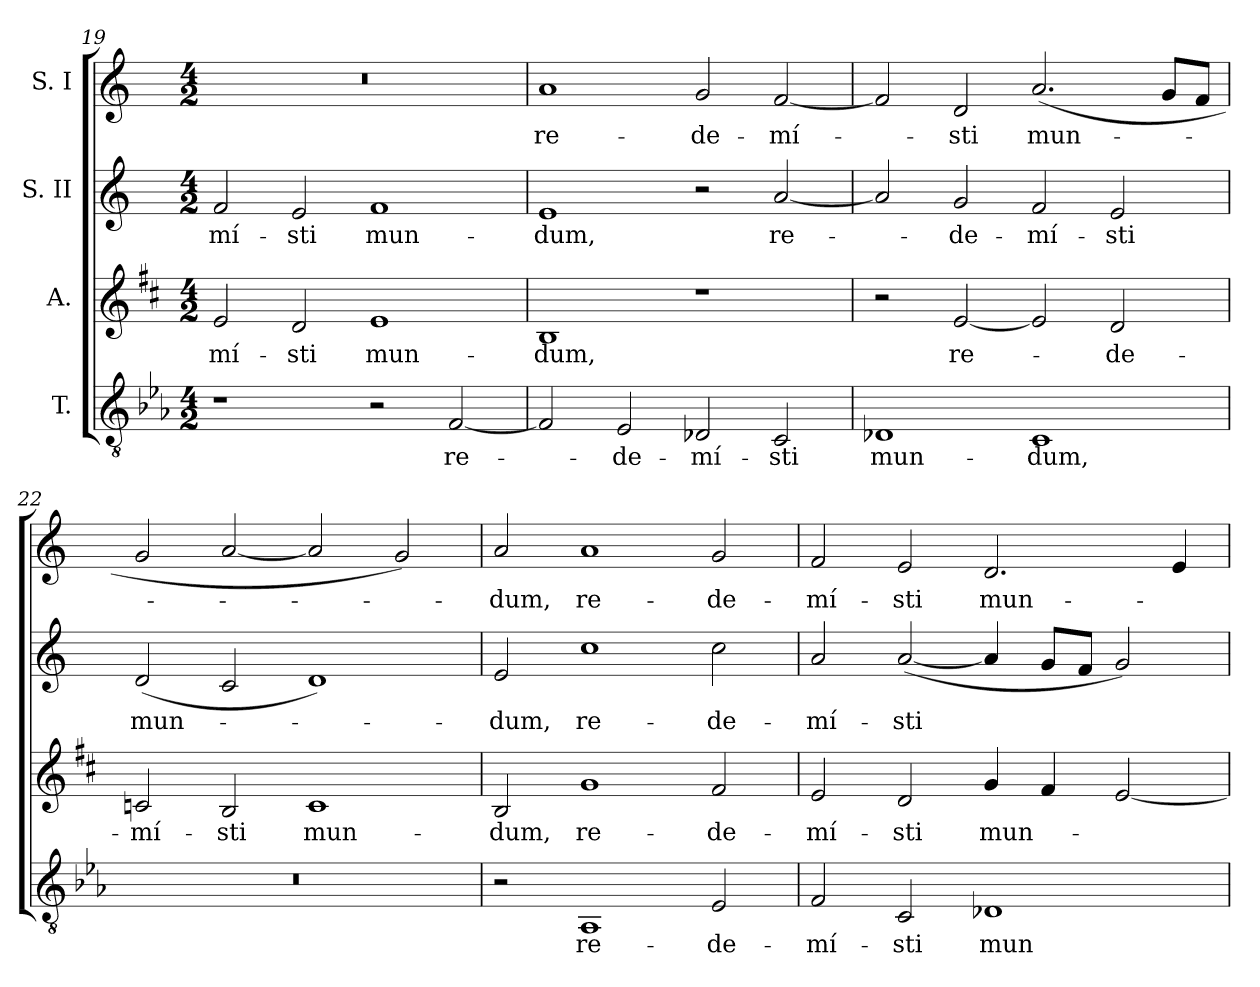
**kern	**text	**kern	**text	**kern	**text	**kern	**text
*part4	*part4	*part3	*part3	*part2	*part2	*part1	*part1
*staff4	*staff4	*staff3	*staff3	*staff2	*staff2	*staff1	*staff1
*I"T.	*	*I"A.	*	*I"S. II	*	*I"S. I	*
*clefGv2	*	*clefG2	*	*clefG2	*	*clefG2	*
*ITrd2c3	*	*ITrd1c2	*	*	*	*	*
*k[]	*	*k[]	*	*k[]	*	*k[]	*
*C:	*	*C:	*	*C:	*	*C:	*
*M4/2	*	*M4/2	*	*M4/2	*	*M4/2	*
=19	=19	=19	=19	=19	=19	=19	=19
!	!	!	!LO:LY:b:color=#000000	!	!	!	!
!	!	!	!	!	!LO:LY:b:color=#000000	!LO:N:vis=1	!
1r	.	2di/	-mí-	2fi/	-mí-	0r	.
!	!	!	!LO:LY:b:color=#000000	!	!	!	!
!	!	!	!	!	!LO:LY:b:color=#000000	!	!
.	.	2ci/	-sti	2ei/	-sti	.	.
!	!	!	!LO:LY:b:color=#000000	!	!	!	!
!	!	!	!	!	!LO:LY:b:color=#000000	!	!
2r	.	1di	mun-	1fi	mun-	.	.
!	!LO:LY:b:color=#000000	!	!	!	!	!	!
[2Di/	re-	.	.	.	.	.	.
=20	=20	=20	=20	=20	=20	=20	=20
!	!	!	!LO:LY:b:color=#000000	!	!	!	!
!	!	!	!	!	!LO:LY:b:color=#000000	!	!
!	!	!	!	!	!	!	!LO:LY:b:color=#000000
2Di/]	.	1Ai	-dum,	1ei	-dum,	1ai	re-
!	!LO:LY:b:color=#000000	!	!	!	!	!	!
2Ci/	de-	.	.	.	.	.	.
!	!LO:LY:b:color=#000000	!	!	!	!	!	!
!	!	!	!	!	!	!	!LO:LY:b:color=#000000
2BB-Xi/	-mí-	1r	.	2r	.	2gi/	-de-
!	!LO:LY:b:color=#000000	!	!	!	!	!	!
!	!	!	!	!	!LO:LY:b:color=#000000	!	!
!	!	!	!	!	!	!	!LO:LY:b:color=#000000
2AAi/	-sti	.	.	[2ai/	re-	[2fi/	-mí-
!!LO:LB:g=z
=21	=21	=21	=21	=21	=21	=21	=21
!	!LO:LY:b:color=#000000	!	!	!	!	!	!
1BB-Xi	mun-	2r	.	2ai/]	.	2fi/]	.
!	!	!	!LO:LY:b:color=#000000	!	!	!	!
!	!	!	!	!	!LO:LY:b:color=#000000	!	!
!	!	!	!	!	!	!	!LO:LY:b:color=#000000
.	.	[2di/	re-	2gi/	de-	2di/	-sti
!	!LO:LY:b:color=#000000	!	!	!	!	!	!
!	!	!	!	!	!LO:LY:b:color=#000000	!	!
!	!	!	!	!	!	!	!LO:LY:b:color=#000000
1AAi	-dum,	2di/]	.	2fi/	-mí-	(2.ai/	mun-
!	!	!	!LO:LY:b:color=#000000	!	!	!	!
!	!	!	!	!	!LO:LY:b:color=#000000	!	!
.	.	2ci/	-de-	2ei/	-sti	.	.
.	.	.	.	.	.	8gi/L	.
.	.	.	.	.	.	8fi/J	.
=22	=22	=22	=22	=22	=22	=22	=22
!LO:N:vis=1	!	!	!	!	!	!	!
!	!	!	!LO:LY:b:color=#000000	!	!	!	!
!	!	!	!	!	!LO:LY:b:color=#000000	!	!
0r	.	2B-Xi/	-mí-	(2di/	mun-	2gi/	.
!	!	!	!LO:LY:b:color=#000000	!	!	!	!
.	.	2Ai/	-sti	2ci/	.	[2ai/	.
!	!	!	!LO:LY:b:color=#000000	!	!	!	!
.	.	1B-i	mun-	1di)	.	2ai/]	.
.	.	.	.	.	.	2gi/)	.
=23	=23	=23	=23	=23	=23	=23	=23
!	!	!	!LO:LY:b:color=#000000	!	!	!	!
!	!	!	!	!	!LO:LY:b:color=#000000	!	!
!	!	!	!	!	!	!	!LO:LY:b:color=#000000
2r	.	2Ai/	-dum,	2ei/	-dum,	2ai/	-dum,
!	!LO:LY:b:color=#000000	!	!	!	!	!	!
!	!	!	!LO:LY:b:color=#000000	!	!	!	!
!	!	!	!	!	!LO:LY:b:color=#000000	!	!
!	!	!	!	!	!	!	!LO:LY:b:color=#000000
1FFi	re-	1fi	re-	1cci	re-	1ai	re-
!	!LO:LY:b:color=#000000	!	!	!	!	!	!
!	!	!	!LO:LY:b:color=#000000	!	!	!	!
!	!	!	!	!	!LO:LY:b:color=#000000	!	!
!	!	!	!	!	!	!	!LO:LY:b:color=#000000
2Ci/	-de-	2ei/	-de-	2cci\	-de-	2gi/	-de-
=24	=24	=24	=24	=24	=24	=24	=24
!	!LO:LY:b:color=#000000	!	!	!	!	!	!
!	!	!	!LO:LY:b:color=#000000	!	!	!	!
!	!	!	!	!	!LO:LY:b:color=#000000	!	!
!	!	!	!	!	!	!	!LO:LY:b:color=#000000
2Di/	-mí-	2di/	-mí-	2ai/	-mí-	2fi/	-mí-
!	!LO:LY:b:color=#000000	!	!	!	!	!	!
!	!	!	!LO:LY:b:color=#000000	!	!	!	!
!	!	!	!	!	!LO:LY:b:color=#000000	!	!
!	!	!	!	!	!	!	!LO:LY:b:color=#000000
2AAi/	-sti	2ci/	-sti	([2ai/	-sti	2ei/	-sti
!	!LO:LY:b:color=#000000	!	!	!	!	!	!
!	!	!	!LO:LY:b:color=#000000	!	!	!	!
!	!	!	!	!	!	!	!LO:LY:b:color=#000000
1BB-Xi	mun-	4fi/	mun-	4ai/]	.	2.di/	mun-
.	.	4ei/	.	8gi/L	.	.	.
.	.	.	.	8fi/J	.	.	.
.	.	[2di/	.	2gi/)	.	.	.
.	.	.	.	.	.	4ei/	.
=	=	=	=	=	=	=	=
*-	*-	*-	*-	*-	*-	*-	*-
